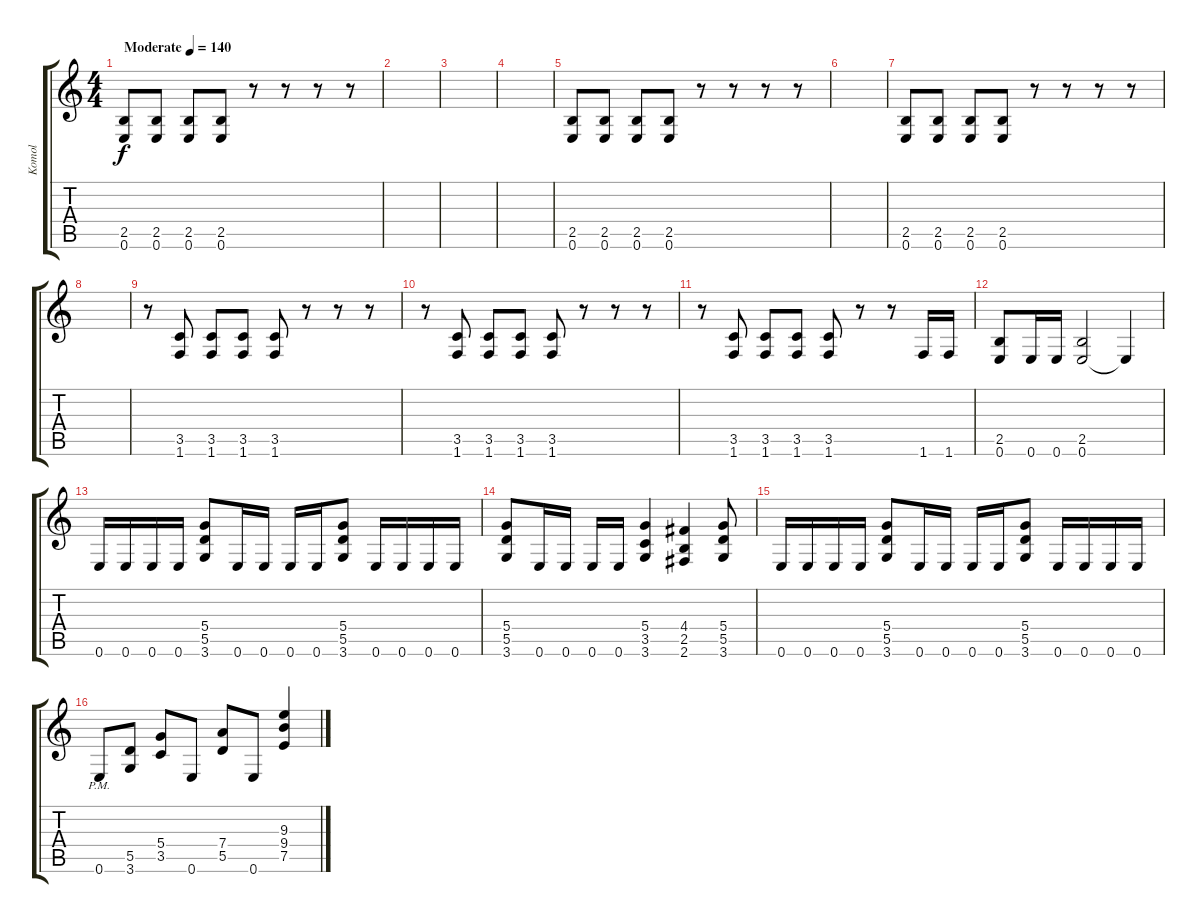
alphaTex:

\track ("Komol" "Komol") {instrument distortionguitar}
\staff {score tabs}
\tuning (E4 B3 G3 D3 A2 E2) {hide}
\ts (4 4)
\tempo (140 "Moderate")
\clef g2
\ks c
(2.5 0.6).8{dy f instrument distortionguitar} (2.5 0.6).8 (2.5 0.6).8 (2.5 0.6).8 r.8 r.8 r.8 r.8 |
|
|
|
(2.5 0.6).8 (2.5 0.6).8 (2.5 0.6).8 (2.5 0.6).8 r.8 r.8 r.8 r.8 |
|
(2.5 0.6).8 (2.5 0.6).8 (2.5 0.6).8 (2.5 0.6).8 r.8 r.8 r.8 r.8 |
|
r.8 (3.5 1.6).8 (3.5 1.6).8 (3.5 1.6).8 (3.5 1.6).8 r.8 r.8 r.8 |
r.8 (3.5 1.6).8 (3.5 1.6).8 (3.5 1.6).8 (3.5 1.6).8 r.8 r.8 r.8 |
r.8 (3.5 1.6).8 (3.5 1.6).8 (3.5 1.6).8 (3.5 1.6).8 r.8 r.8 1.6.16 1.6.16 |
(2.5 0.6).8 0.6.16 0.6.16 (2.5 0.6).2 0.6{t}.4 |
0.6.16 0.6.16 0.6.16 0.6.16 (5.4 5.5 3.6).8 0.6.16 0.6.16 0.6.16 0.6.16 (5.4 5.5 3.6).8 0.6.16 0.6.16 0.6.16 0.6.16 |
(5.4 5.5 3.6).8 0.6.16 0.6.16 0.6.16 0.6.16 (5.4 3.5 3.6).4 (4.4 2.5 2.6).4 (5.4 5.5 3.6).8 |
0.6.16 0.6.16 0.6.16 0.6.16 (5.4 5.5 3.6).8 0.6.16 0.6.16 0.6.16 0.6.16 (5.4 5.5 3.6).8 0.6.16 0.6.16 0.6.16 0.6.16 |
0.6{pm}.8 (5.5 3.6).8 (5.4 3.5).8 0.6.8 (7.4 5.5).8 0.6.8 (9.3 9.4 7.5).4
